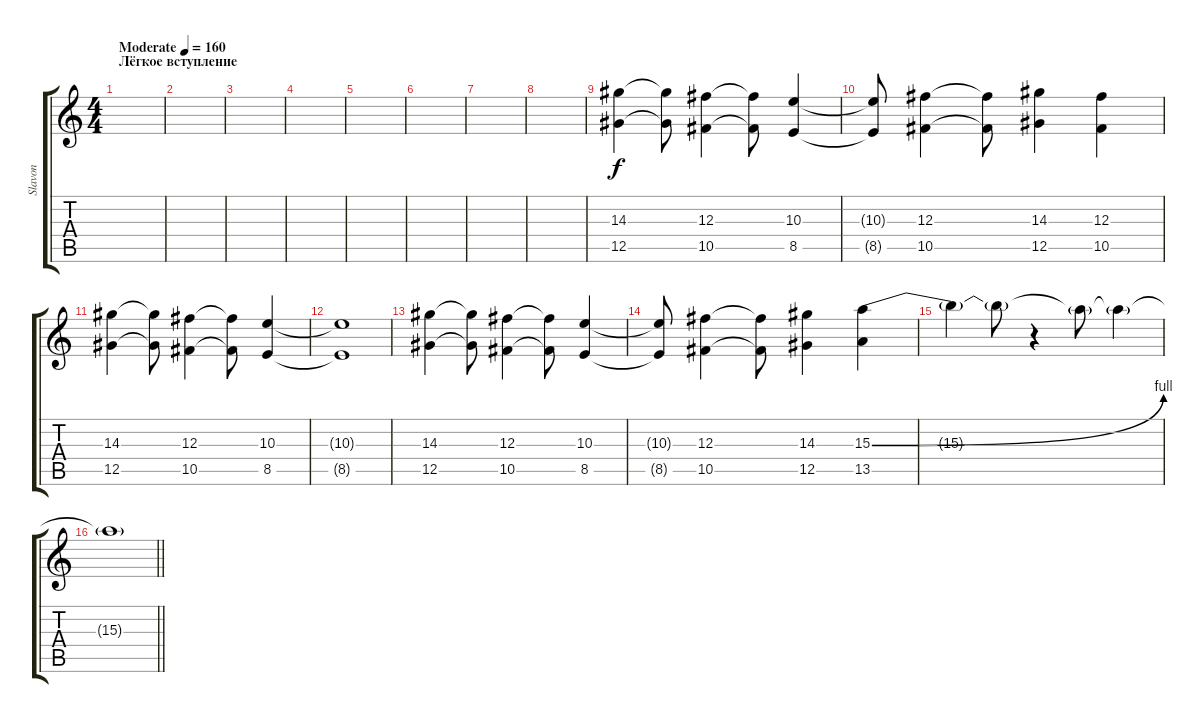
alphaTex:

\track ("Slavon" "Slavon") {instrument distortionguitar}
\staff {score tabs}
\tuning (Eb4 Bb3 Gb3 Db3 Ab2 Db2) {hide}
\ts (4 4)
\section ("" "Лёгкое вступление")
\tempo (160 "Moderate")
\clef g2
\ks c
|
|
|
|
|
|
|
|
(14.3 12.5).4 (14.3{t} 12.5{t}).8 (12.3 10.5).4 (12.3{t} 10.5{t}).8 (10.3 8.5).4 |
(10.3{t} 8.5{t}).8 (12.3 10.5).4 (12.3{t} 10.5{t}).8 (14.3 12.5).4 (12.3 10.5).4 |
(14.3 12.5).4 (14.3{t} 12.5{t}).8 (12.3 10.5).4 (12.3{t} 10.5{t}).8 (10.3 8.5).4 |
(10.3{t} 8.5{t}).1 |
(14.3 12.5).4 (14.3{t} 12.5{t}).8 (12.3 10.5).4 (12.3{t} 10.5{t}).8 (10.3 8.5).4 |
(10.3{t} 8.5{t}).8 (12.3 10.5).4 (12.3{t} 10.5{t}).8 (14.3 12.5).4 (15.3{be (bend 0 0 60 4)} 13.5).4 |
15.3{t}.4 15.3{t}.8 r.4 15.3{t}.8 15.3{t}.4 |
\barLineRight lightlight
15.3{t}.1
